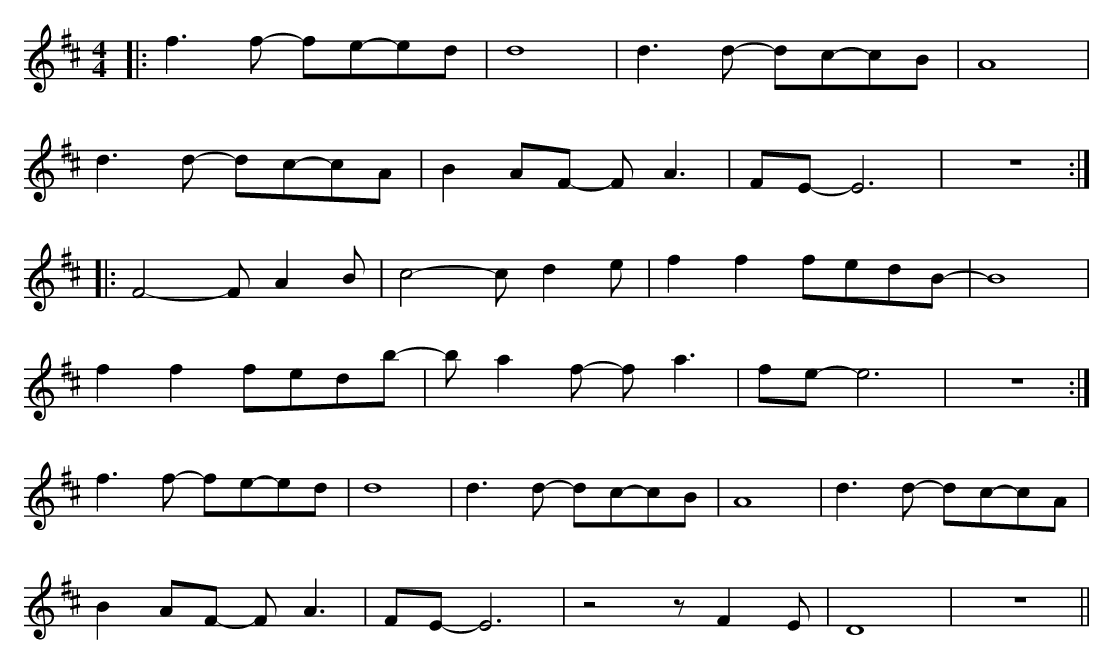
X:1
M:4/4
K:D
|: f3 f- fe-ed| d8| d3 d- dc-cB| A8|
 d3 d- dc-cA| B2 AF- F A3| FE- E6|z8:|
|: F4- F A2 B| c4- c d2 e| f2 f2 fedB-| B8|
 f2 f2 fedb-| b a2 f- f a3| fe- e6|z8:|
 f3 f- fe-ed| d8| d3 d- dc-cB| A8| d3 d- dc-cA|
 B2 AF- F A3| FE- E6|z4 z F2 E| D8|z8||
